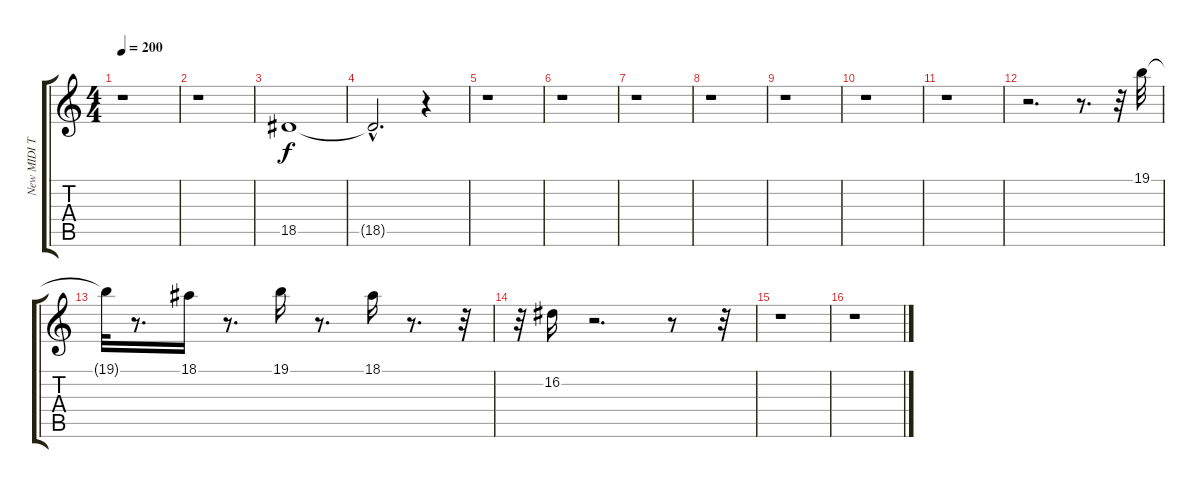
\track ("New MIDI Track" "New MIDI T") {instrument glockenspiel}
\staff {score tabs}
\tuning (E4 B3 G3 D3 A2 E2) {hide}
\ts (4 4)
\tempo 200
\clef g2
\ks c
r.1{dy f} |
r.1 |
18.5.1 |
18.5{hac t}.2{d} r.4 |
r.1 |
r.1 |
r.1 |
r.1 |
r.1 |
r.1 |
r.1 |
r.2{d} r.8{d} r.32 19.1.32 |
19.1{t}.32 r.8{d} 18.1.16 r.8{d} 19.1.16 r.8{d} 18.1.16 r.8{d} r.32 |
r.32 16.2.16 r.2{d} r.8 r.32 |
r.1 |
r.1
